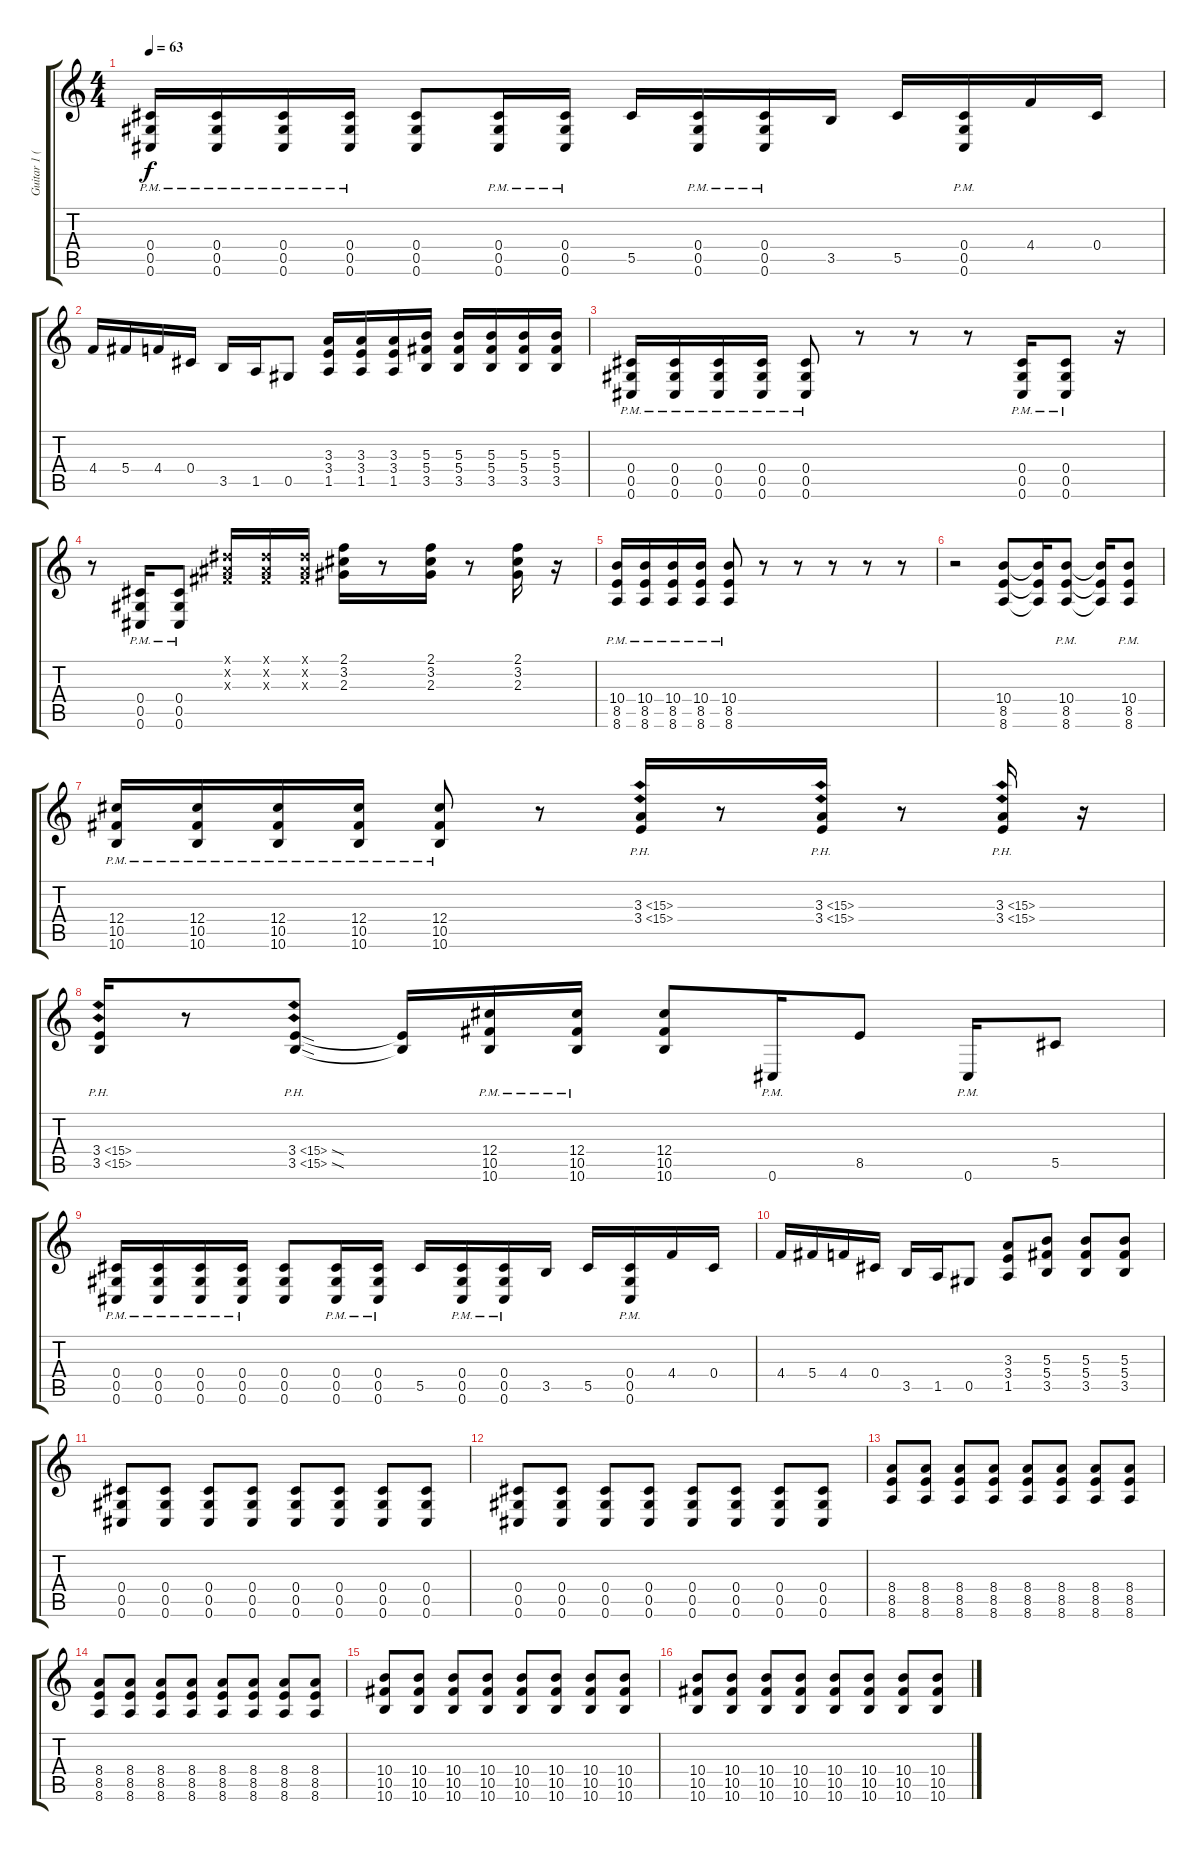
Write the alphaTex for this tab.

\track ("Guitar 1 (Drop C#)" "Guitar 1 (") {instrument distortionguitar}
\staff {score tabs}
\tuning (Eb4 Bb3 Gb3 Db3 Ab2 Db2) {hide}
\ts (4 4)
\tempo 63
\clef g2
\ks c
(0.4{pm} 0.5{pm} 0.6{pm}).16{dy f} (0.4{pm} 0.5{pm} 0.6{pm}).16 (0.4{pm} 0.5{pm} 0.6{pm}).16 (0.4{pm} 0.5{pm} 0.6{pm}).16 (0.4 0.5 0.6).8 (0.4{pm} 0.5{pm} 0.6{pm}).16 (0.4{pm} 0.5{pm} 0.6{pm}).16 5.5.16 (0.4{pm} 0.5{pm} 0.6{pm}).16 (0.4{pm} 0.5{pm} 0.6{pm}).16 3.5.16 5.5.16 (0.4{pm} 0.5{pm} 0.6{pm}).16 4.4.16 0.4.16 |
4.4.16 5.4.16 4.4.16 0.4.16 3.5.16 1.5.16 0.5.8 (3.3 3.4 1.5).16 (3.3 3.4 1.5).16 (3.3 3.4 1.5).16 (5.3 5.4 3.5).16 (5.3 5.4 3.5).16 (5.3 5.4 3.5).16 (5.3 5.4 3.5).16 (5.3 5.4 3.5).16 |
(0.4{pm} 0.5{pm} 0.6{pm}).16 (0.4{pm} 0.5{pm} 0.6{pm}).16 (0.4{pm} 0.5{pm} 0.6{pm}).16 (0.4{pm} 0.5{pm} 0.6{pm}).16 (0.4{pm} 0.5{pm} 0.6{pm}).8 r.8 r.8 r.8 (0.4{pm} 0.5{pm} 0.6{pm}).16 (0.4{pm} 0.5{pm} 0.6{pm}).8 r.16 |
r.8 (0.4{pm} 0.5{pm} 0.6{pm}).16 (0.4{pm} 0.5{pm} 0.6{pm}).8 (0.1{x} 0.2{x} 0.3{x}).16 (0.1{x} 0.2{x} 0.3{x}).16 (0.1{x} 0.2{x} 0.3{x}).16 (2.1 3.2 2.3).16 r.8 (2.1 3.2 2.3).16 r.8 (2.1 3.2 2.3).16 r.16 |
(10.4{pm} 8.5{pm} 8.6{pm}).16 (10.4{pm} 8.5{pm} 8.6{pm}).16 (10.4{pm} 8.5{pm} 8.6{pm}).16 (10.4{pm} 8.5{pm} 8.6{pm}).16 (10.4{pm} 8.5{pm} 8.6{pm}).8 r.8 r.8 r.8 r.8 r.8 |
r.2 (10.4 8.5 8.6).8 (10.4{t} 8.5{t} 8.6{t}).16 (10.4{pm} 8.5{pm} 8.6{pm}).8 (10.4{t} 8.5{t} 8.6{t}).16 (10.4{pm} 8.5{pm} 8.6{pm}).8 |
(12.4{pm} 10.5{pm} 10.6{pm}).16 (12.4{pm} 10.5{pm} 10.6{pm}).16 (12.4{pm} 10.5{pm} 10.6{pm}).16 (12.4{pm} 10.5{pm} 10.6{pm}).16 (12.4{pm} 10.5{pm} 10.6{pm}).8 r.8 (3.3{ph 12} 3.4{ph 12}).16 r.8 (3.3{ph 12} 3.4{ph 12}).16 r.8 (3.3{ph 12} 3.4{ph 12}).16 r.16 |
(3.4{ph 12} 3.5{ph 12}).16 r.8 (3.4{ph 12 sod} 3.5{ph 12 sod}).8 (3.4{t} 3.5{t}).16 (12.4{pm} 10.5{pm} 10.6{pm}).16 (12.4{pm} 10.5{pm} 10.6{pm}).16 (12.4 10.5 10.6).8 0.6{pm}.16 8.5.8 0.6{pm}.16 5.5.8 |
(0.4{pm} 0.5{pm} 0.6{pm}).16 (0.4{pm} 0.5{pm} 0.6{pm}).16 (0.4{pm} 0.5{pm} 0.6{pm}).16 (0.4{pm} 0.5{pm} 0.6{pm}).16 (0.4 0.5 0.6).8 (0.4{pm} 0.5{pm} 0.6{pm}).16 (0.4{pm} 0.5{pm} 0.6{pm}).16 5.5.16 (0.4{pm} 0.5{pm} 0.6{pm}).16 (0.4{pm} 0.5{pm} 0.6{pm}).16 3.5.16 5.5.16 (0.4{pm} 0.5{pm} 0.6{pm}).16 4.4.16 0.4.16 |
4.4.16 5.4.16 4.4.16 0.4.16 3.5.16 1.5.16 0.5.8 (3.3 3.4 1.5).8 (5.3 5.4 3.5).8 (5.3 5.4 3.5).8 (5.3 5.4 3.5).8 |
(0.4 0.5 0.6).8 (0.4 0.5 0.6).8 (0.4 0.5 0.6).8 (0.4 0.5 0.6).8 (0.4 0.5 0.6).8 (0.4 0.5 0.6).8 (0.4 0.5 0.6).8 (0.4 0.5 0.6).8 |
(0.4 0.5 0.6).8 (0.4 0.5 0.6).8 (0.4 0.5 0.6).8 (0.4 0.5 0.6).8 (0.4 0.5 0.6).8 (0.4 0.5 0.6).8 (0.4 0.5 0.6).8 (0.4 0.5 0.6).8 |
(8.4 8.5 8.6).8 (8.4 8.5 8.6).8 (8.4 8.5 8.6).8 (8.4 8.5 8.6).8 (8.4 8.5 8.6).8 (8.4 8.5 8.6).8 (8.4 8.5 8.6).8 (8.4 8.5 8.6).8 |
(8.4 8.5 8.6).8 (8.4 8.5 8.6).8 (8.4 8.5 8.6).8 (8.4 8.5 8.6).8 (8.4 8.5 8.6).8 (8.4 8.5 8.6).8 (8.4 8.5 8.6).8 (8.4 8.5 8.6).8 |
(10.4 10.5 10.6).8 (10.4 10.5 10.6).8 (10.4 10.5 10.6).8 (10.4 10.5 10.6).8 (10.4 10.5 10.6).8 (10.4 10.5 10.6).8 (10.4 10.5 10.6).8 (10.4 10.5 10.6).8 |
(10.4 10.5 10.6).8 (10.4 10.5 10.6).8 (10.4 10.5 10.6).8 (10.4 10.5 10.6).8 (10.4 10.5 10.6).8 (10.4 10.5 10.6).8 (10.4 10.5 10.6).8 (10.4 10.5 10.6).8
